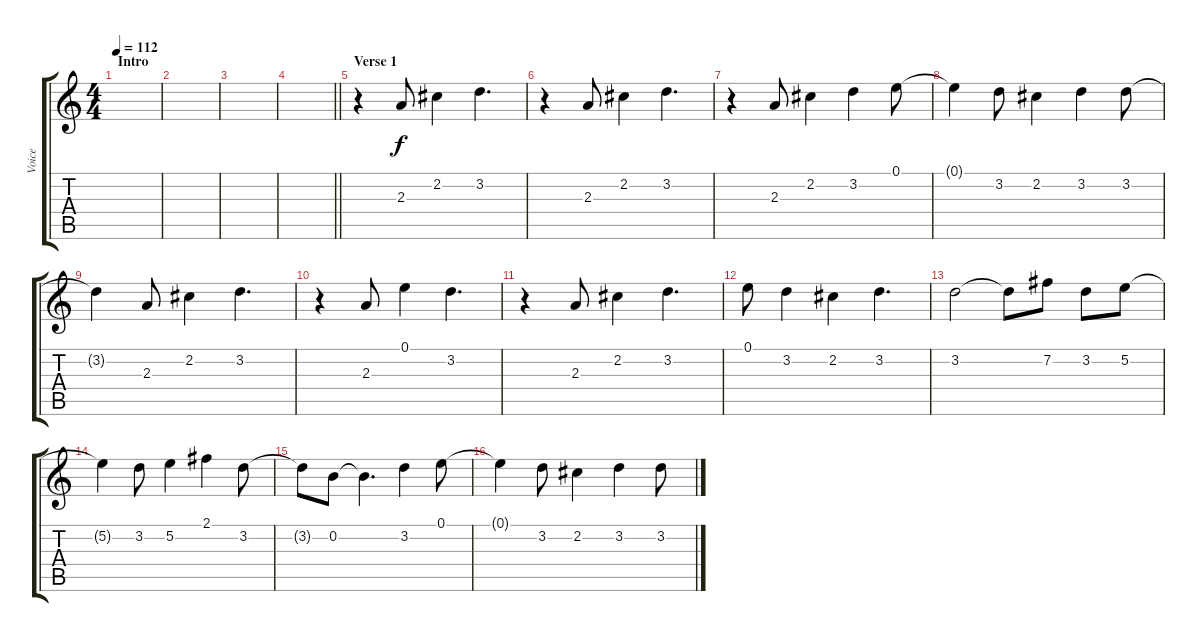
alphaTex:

\track ("Voice" "Voice") {instrument acousticguitarsteel}
\staff {score tabs}
\tuning (E4 B3 G3 D3 A2 E2) {hide}
\ts (4 4)
\section ("" "Intro")
\tempo 112
\clef g2
\ks c
|
|
|
\barLineRight lightlight
|
\section ("" "Verse 1")
r.4 2.3.8 2.2.4 3.2.4{d} |
r.4 2.3.8 2.2.4 3.2.4{d} |
r.4 2.3.8 2.2.4 3.2.4 0.1.8 |
0.1{t}.4 3.2.8 2.2.4 3.2.4 3.2.8 |
3.2{t}.4 2.3.8 2.2.4 3.2.4{d} |
r.4 2.3.8 0.1.4 3.2.4{d} |
r.4 2.3.8 2.2.4 3.2.4{d} |
0.1.8 3.2.4 2.2.4 3.2.4{d} |
3.2.2 3.2{t}.8 7.2.8 3.2.8 5.2.8 |
5.2{t}.4 3.2.8 5.2.4 2.1.4 3.2.8 |
3.2{t}.8 0.2.8 0.2{t}.4{d} 3.2.4 0.1.8 |
0.1{t}.4 3.2.8 2.2.4 3.2.4 3.2.8
